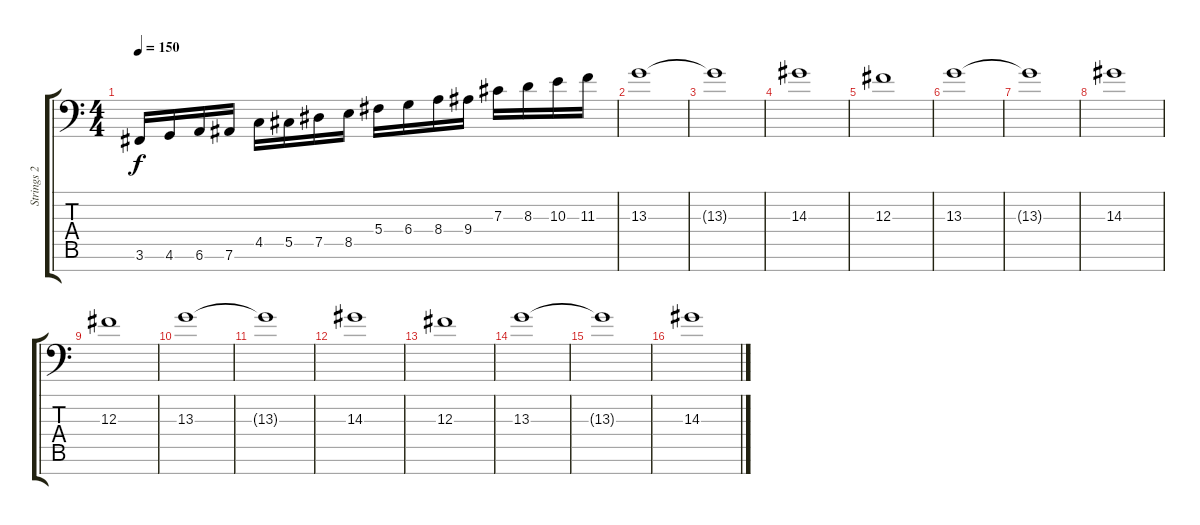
\track ("Strings 2" "Strings 2") {instrument stringensemble1}
\staff {score tabs}
\tuning (Eb4 Bb3 Gb3 Db3 Ab2 Eb2 Bb1) {hide}
\ts (4 4)
\tempo 150
\clef f4
\ks c
3.6.16{dy f} 4.6.16 6.6.16 7.6.16 4.5.16 5.5.16 7.5.16 8.5.16 5.4.16 6.4.16 8.4.16 9.4.16 7.3.16 8.3.16 10.3.16 11.3.16 |
13.3.1 |
13.3{t}.1 |
14.3.1 |
12.3.1 |
13.3.1 |
13.3{t}.1 |
14.3.1 |
12.3.1 |
13.3.1 |
13.3{t}.1 |
14.3.1 |
12.3.1 |
13.3.1 |
13.3{t}.1 |
14.3.1
